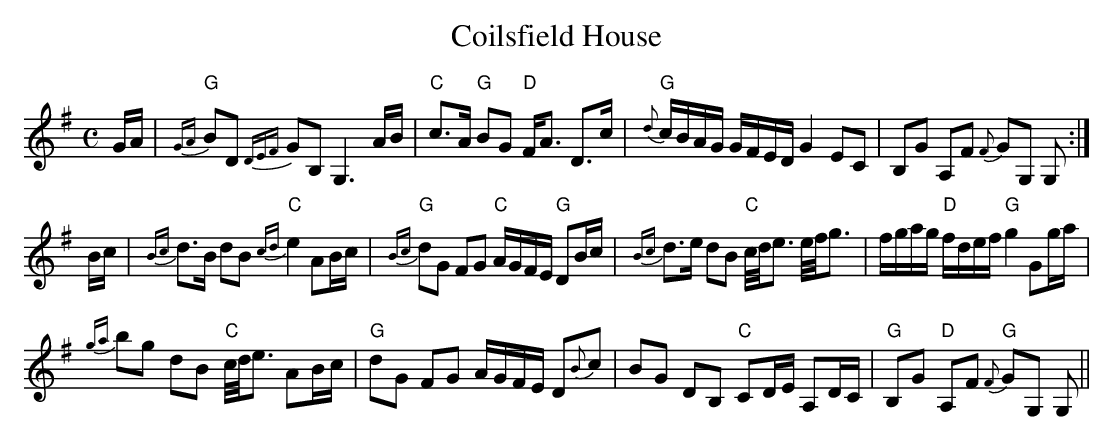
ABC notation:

X:1
T:Coilsfield House
M:C
L:1/16
K:G
GA|"G"{GA}B2D2 {DEF}G2B,2 G,6 AB|"C"c3A "G"B2G2 "D"FA3 D3c|\
"G"{d}cBAG GFED G4 E2C2|B,2G2 A,2F2 {F}G2G,2 G,2:|
Bc|{Bc}d3B d2B2 "C"{cd}e4 A2Bc|"G"{Bc}d2G2 F2G2 "C"AGFE "G"D2Bc|\
{Bc}d3e d2B2 "C"c/2d/2e3 e/2f/2g3|fgag "D"fdef "G"g4 G2ga|
{ga}b2g2 d2B2 "C"c/2d/2e3 A2Bc|"G"d2G2 F2G2 AGFE D2{B}c2|\
B2G2 D2B,2 "C"C2DE A,2DC|"G"B,2G2 "D"A,2F2 "G"{F}G2G,2 G,2||
